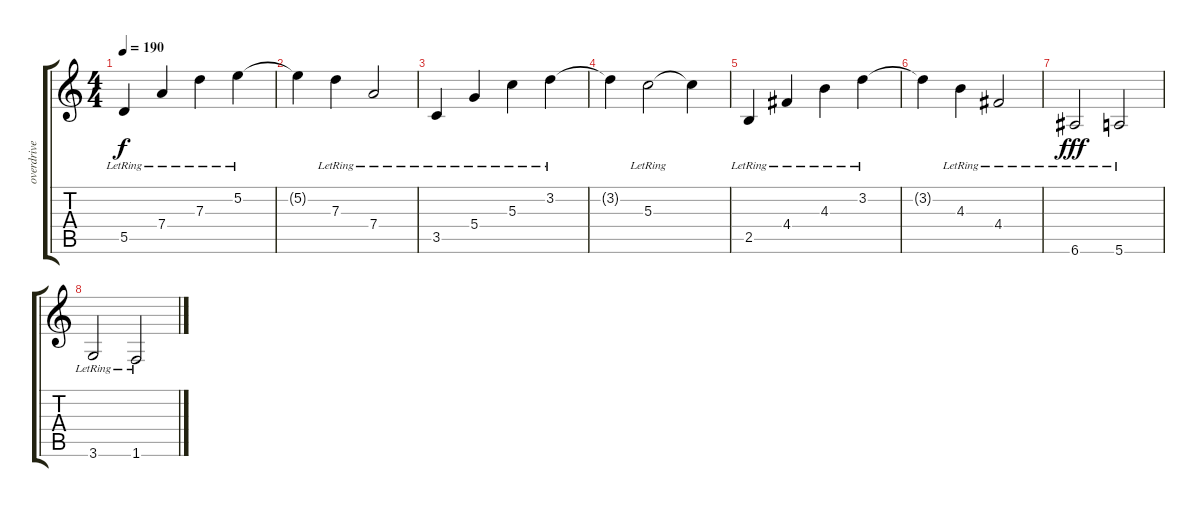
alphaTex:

\track ("overdrive rythm" "overdrive ") {instrument overdrivenguitar}
\staff {score tabs}
\tuning (E4 B3 G3 D3 A2 E2) {hide}
\ts (4 4)
\tempo 190
\clef g2
\ks c
5.5{lr}.4{dy f} 7.4{lr}.4 7.3{lr}.4 5.2{lr}.4 |
5.2{t}.4 7.3{lr}.4 7.4{lr}.2 |
3.5{lr}.4 5.4{lr}.4 5.3{lr}.4 3.2{lr}.4 |
3.2{t}.4 5.3{lr}.2 5.3{t}.4 |
2.5{lr}.4 4.4{lr}.4 4.3{lr}.4 3.2{lr}.4 |
3.2{t}.4 4.3{lr}.4 4.4{lr}.2 |
6.6{lr}.2{dy fff} 5.6{lr}.2 |
3.6{lr}.2 1.6{lr}.2
